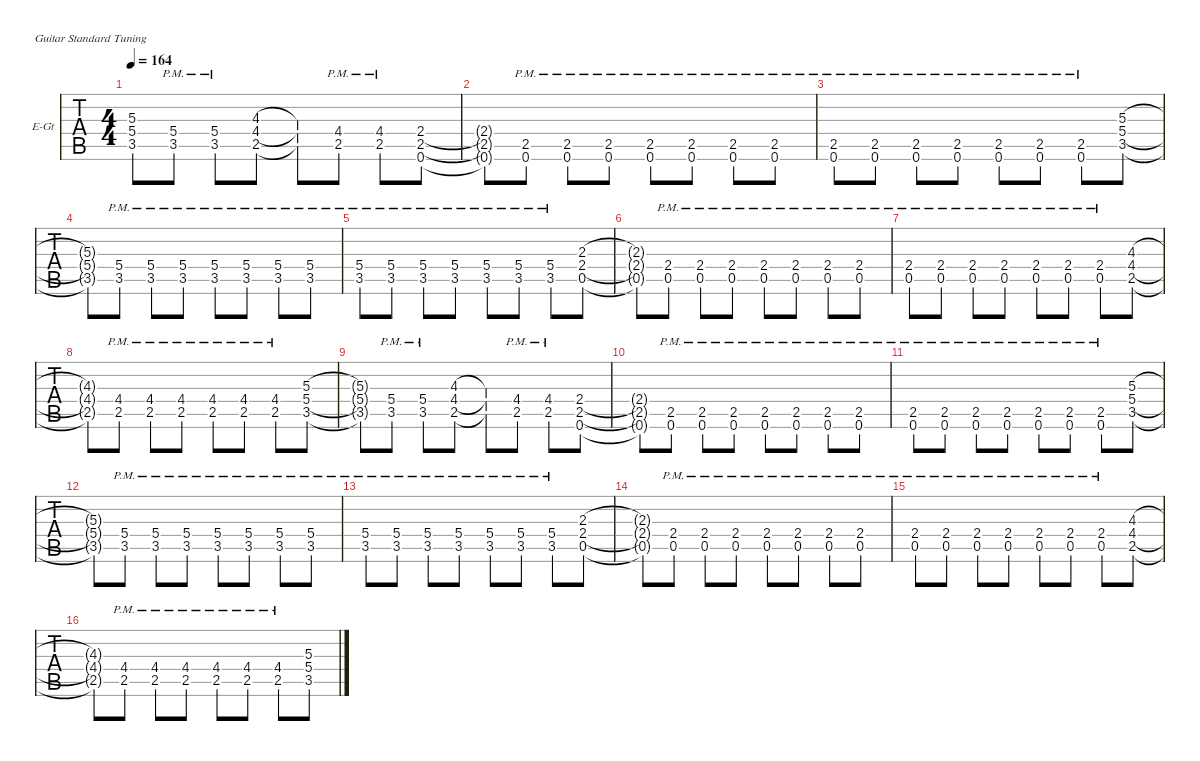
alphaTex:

\defaultSystemsLayout 4
\hideDynamics
\bracketExtendMode groupsimilarinstruments
\firstSystemTrackNameOrientation horizontal
\otherSystemsTrackNameOrientation horizontal
\track ("Guitar I (overdub)" "E-Gt") {multiBarRest instrument distortionguitar}
\staff {tabs}
\tuning (E4 B3 G3 D3 A2 E2)
\ts (4 4)
\tempo 164
\clef g2
\ks eminor
(3.5{t} 5.4{t} 5.3{t}).8{dy ff} (3.5{pm} 5.4{pm}).8 (3.5{pm} 5.4{pm}).8 (2.5 4.4 4.3).8 (2.5{t} 4.4{t} 4.3{t}).8 (2.5{pm} 4.4{pm}).8 (2.5{pm} 4.4{pm}).8 (0.6 2.5 2.4).8 |
(0.6{t} 2.5{t} 2.4{t}).8 (0.6{pm} 2.5{pm}).8 (0.6{pm} 2.5{pm}).8 (0.6{pm} 2.5{pm}).8 (0.6{pm} 2.5{pm}).8 (0.6{pm} 2.5{pm}).8 (0.6{pm} 2.5{pm}).8 (0.6{pm} 2.5{pm}).8 |
(0.6{pm} 2.5{pm}).8 (0.6{pm} 2.5{pm}).8 (0.6{pm} 2.5{pm}).8 (0.6{pm} 2.5{pm}).8 (0.6{pm} 2.5{pm}).8 (0.6{pm} 2.5{pm}).8 (0.6{pm} 2.5{pm}).8 (3.5 5.4 5.3).8 |
(3.5{t} 5.4{t} 5.3{t}).8 (3.5{pm} 5.4{pm}).8 (3.5{pm} 5.4{pm}).8 (3.5{pm} 5.4{pm}).8 (3.5{pm} 5.4{pm}).8 (3.5{pm} 5.4{pm}).8 (3.5{pm} 5.4{pm}).8 (3.5{pm} 5.4{pm}).8 |
(3.5{pm} 5.4{pm}).8 (3.5{pm} 5.4{pm}).8 (3.5{pm} 5.4{pm}).8 (3.5{pm} 5.4{pm}).8 (3.5{pm} 5.4{pm}).8 (3.5{pm} 5.4{pm}).8 (3.5{pm} 5.4{pm}).8 (0.5 2.4 2.3).8 |
(2.3{t} 2.4{t} 0.5{t}).8 (0.5{pm} 2.4{pm}).8 (0.5{pm} 2.4{pm}).8 (0.5{pm} 2.4{pm}).8 (0.5{pm} 2.4{pm}).8 (0.5{pm} 2.4{pm}).8 (0.5{pm} 2.4{pm}).8 (0.5{pm} 2.4{pm}).8 |
(0.5{pm} 2.4{pm}).8 (0.5{pm} 2.4{pm}).8 (0.5{pm} 2.4{pm}).8 (0.5{pm} 2.4{pm}).8 (0.5{pm} 2.4{pm}).8 (0.5{pm} 2.4{pm}).8 (0.5{pm} 2.4{pm}).8 (2.5 4.4 4.3).8 |
(4.3{t} 4.4{t} 2.5{t}).8 (2.5{pm} 4.4{pm}).8 (2.5{pm} 4.4{pm}).8 (2.5{pm} 4.4{pm}).8 (2.5{pm} 4.4{pm}).8 (2.5{pm} 4.4{pm}).8 (2.5{pm} 4.4{pm}).8 (3.5 5.4 5.3).8 |
(3.5{t} 5.4{t} 5.3{t}).8 (3.5{pm} 5.4{pm}).8 (3.5{pm} 5.4{pm}).8 (2.5 4.4 4.3).8 (2.5{t} 4.4{t} 4.3{t}).8 (2.5{pm} 4.4{pm}).8 (2.5{pm} 4.4{pm}).8 (0.6 2.5 2.4).8 |
(0.6{t} 2.5{t} 2.4{t}).8 (0.6{pm} 2.5{pm}).8 (0.6{pm} 2.5{pm}).8 (0.6{pm} 2.5{pm}).8 (0.6{pm} 2.5{pm}).8 (0.6{pm} 2.5{pm}).8 (0.6{pm} 2.5{pm}).8 (0.6{pm} 2.5{pm}).8 |
(0.6{pm} 2.5{pm}).8 (0.6{pm} 2.5{pm}).8 (0.6{pm} 2.5{pm}).8 (0.6{pm} 2.5{pm}).8 (0.6{pm} 2.5{pm}).8 (0.6{pm} 2.5{pm}).8 (0.6{pm} 2.5{pm}).8 (3.5 5.4 5.3).8 |
(3.5{t} 5.4{t} 5.3{t}).8 (3.5{pm} 5.4{pm}).8 (3.5{pm} 5.4{pm}).8 (3.5{pm} 5.4{pm}).8 (3.5{pm} 5.4{pm}).8 (3.5{pm} 5.4{pm}).8 (3.5{pm} 5.4{pm}).8 (3.5{pm} 5.4{pm}).8 |
(3.5{pm} 5.4{pm}).8 (3.5{pm} 5.4{pm}).8 (3.5{pm} 5.4{pm}).8 (3.5{pm} 5.4{pm}).8 (3.5{pm} 5.4{pm}).8 (3.5{pm} 5.4{pm}).8 (3.5{pm} 5.4{pm}).8 (0.5 2.4 2.3).8 |
(2.3{t} 2.4{t} 0.5{t}).8 (0.5{pm} 2.4{pm}).8 (0.5{pm} 2.4{pm}).8 (0.5{pm} 2.4{pm}).8 (0.5{pm} 2.4{pm}).8 (0.5{pm} 2.4{pm}).8 (0.5{pm} 2.4{pm}).8 (0.5{pm} 2.4{pm}).8 |
(0.5{pm} 2.4{pm}).8 (0.5{pm} 2.4{pm}).8 (0.5{pm} 2.4{pm}).8 (0.5{pm} 2.4{pm}).8 (0.5{pm} 2.4{pm}).8 (0.5{pm} 2.4{pm}).8 (0.5{pm} 2.4{pm}).8 (2.5 4.4 4.3).8 |
(4.3{t} 4.4{t} 2.5{t}).8 (2.5{pm} 4.4{pm}).8 (2.5{pm} 4.4{pm}).8 (2.5{pm} 4.4{pm}).8 (2.5{pm} 4.4{pm}).8 (2.5{pm} 4.4{pm}).8 (2.5{pm} 4.4{pm}).8 (3.5 5.4 5.3).8
